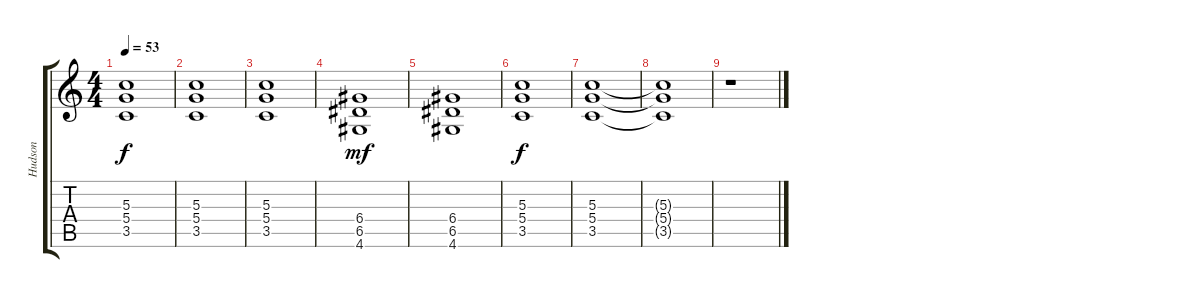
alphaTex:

\track ("Hudson" "Hudson") {instrument distortionguitar}
\staff {score tabs}
\tuning (E4 B3 G3 D3 A2 E2) {hide}
\ts (4 4)
\tempo 53
\clef g2
\ks c
(5.3 5.4 3.5).1{dy f} |
(5.3 5.4 3.5).1 |
(5.3 5.4 3.5).1 |
(6.4 6.5 4.6).1{dy mf} |
(6.4 6.5 4.6).1 |
(5.3 5.4 3.5).1{dy f} |
(5.3 5.4 3.5).1 |
(5.3{t} 5.4{t} 3.5{t}).1 |
r.1
